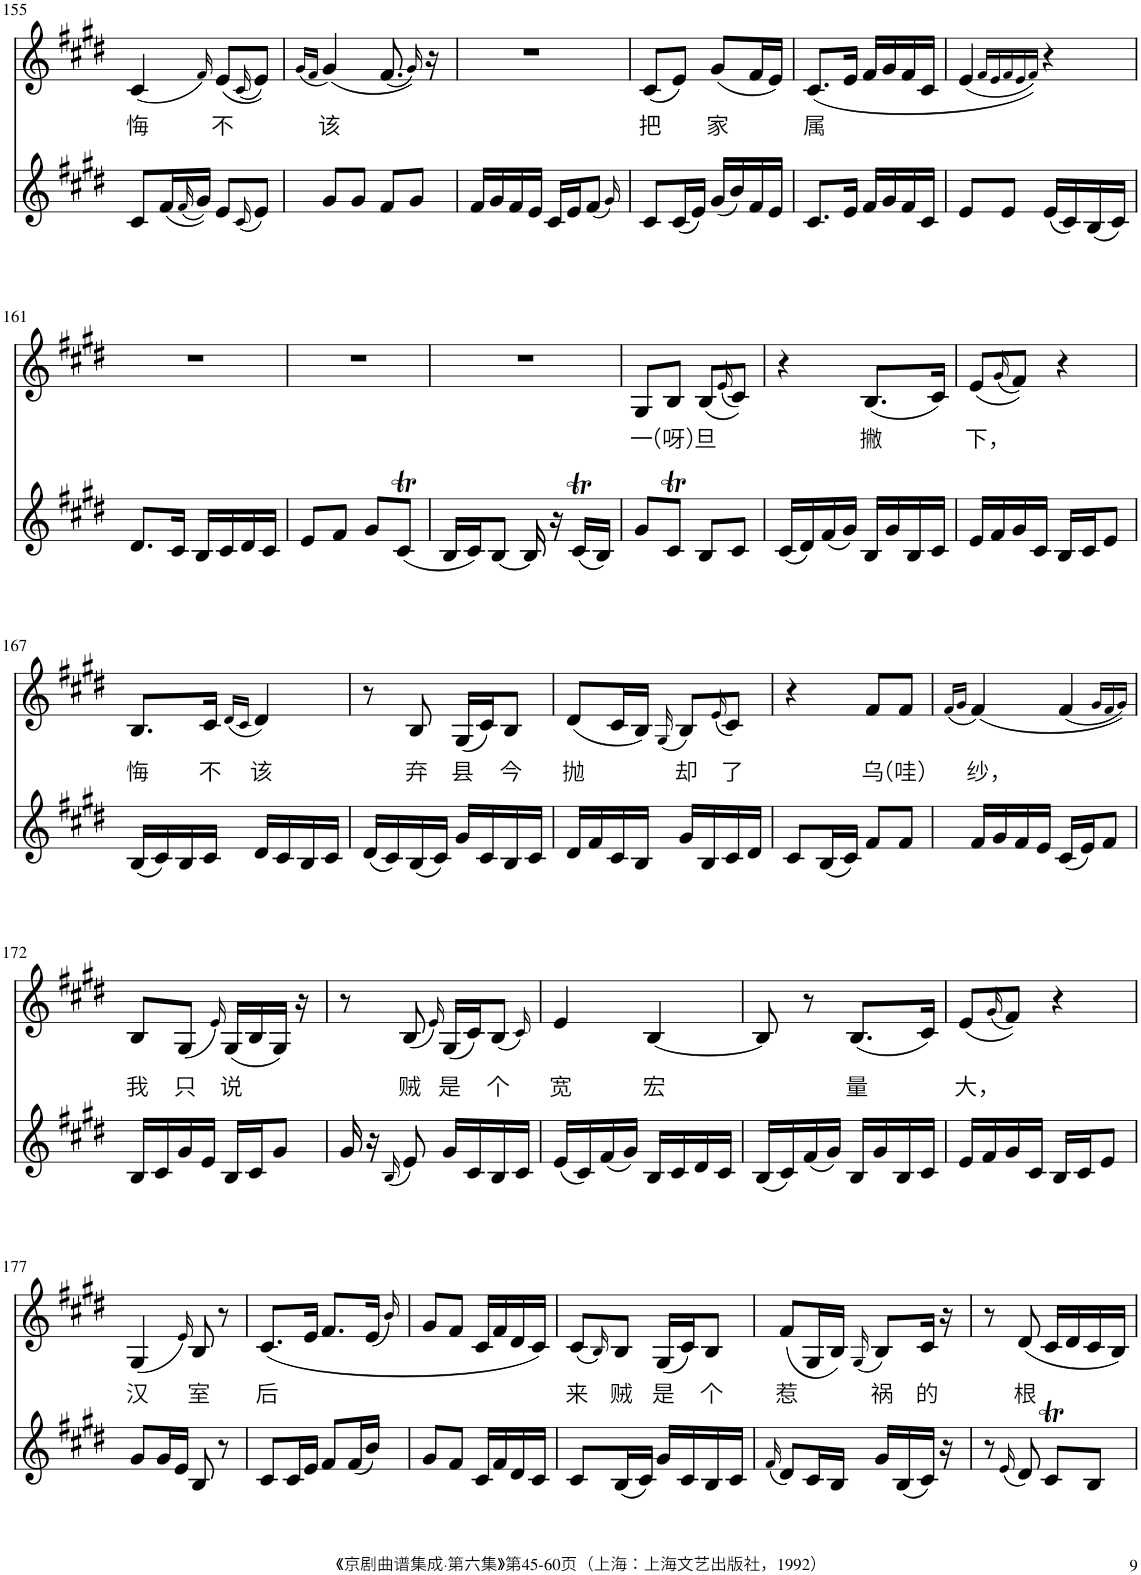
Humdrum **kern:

**kern	**kern	**text
*part2	*part1	*part1
*staff2	*staff1	*staff1
*I"Piano	*I"Piano	*
*I'Pno	*I'Pno	*
!!LO:PB:g=z
*clefG2	*clefG2	*
*k[f#c#g#d#]	*k[f#c#g#d#]	*
*M2/4	*M2/4	*
=155	=155	=155
!	!	!LO:LY:b
8c#/L	(4c#/	悔
(16f#/L	.	.
(16qf#/	.	.
16g#/JJ))	.	.
.	16qf#/)	.
!	!	!LO:LY:b
8e/L	(8e/L	不
(16qc#/	(16qc#/	.
8e/J)	8e/J))	.
=156	=156	=156
.	(16qg#/LL	.
.	16qf#/JJ	.
!	!	!LO:LY:b
8g#/L	(4g#/)	该
8g#/J	.	.
8f#/L	(8.f#/	.
8g#/J	.	.
.	16qg#/))	.
.	16r	.
=157	=157	=157
16f#/LL	2r	.
16g#/	.	.
16f#/	.	.
16e/JJ	.	.
16c#/LL	.	.
16e/J	.	.
(8f#/J	.	.
16qg#/)	.	.
=158	=158	=158
!	!	!LO:LY:b
8c#/L	(8c#/L	把
(16c#/L	8e/J)	.
16e/JJ)	.	.
!	!	!LO:LY:b
(16g#/LL	(8g#/L	家
16b/)	.	.
16f#/	16f#/L	.
16e/JJ	16e/JJ)	.
=159	=159	=159
!	!	!LO:LY:b
8.c#/L	(8.c#/L	属
16e/Jk	16e/Jk	.
16f#/LL	16f#/LL	.
16g#/	16g#/	.
16f#/	16f#/	.
16c#/JJ	16c#/JJ	.
=160	=160	=160
8e/L	(4e/	.
8e/J	.	.
.	16qf#/LL	.
.	16qe/	.
.	16qf#/	.
.	16qe/	.
.	16qf#/JJ))	.
(16e/LL	4r	.
16c#/)	.	.
(16B/	.	.
16c#/JJ)	.	.
!!LO:LB:g=z
=161	=161	=161
8.d#/L	2r	.
16c#/Jk	.	.
16B/LL	.	.
16c#/	.	.
16d#/	.	.
16c#/JJ	.	.
=162	=162	=162
8e/L	2r	.
8f#/J	.	.
8g#/L	.	.
(8c#T/J	.	.
=163	=163	=163
16B/LL	2r	.
16c#/J)	.	.
[8B/J	.	.
16B/]	.	.
16r	.	.
(16c#T/LL	.	.
16B/JJ)	.	.
=164	=164	=164
!	!	!LO:LY:b
8g#/L	8G#/L	一
!	!	!LO:LY:b
8c#T/J	8B/J	（呀）
!	!	!LO:LY:b
8B/L	(8B/L	旦
.	(16qe/	.
8c#/J	8c#/J))	.
=165	=165	=165
(16c#/LL	4r	.
16d#/)	.	.
(16f#/	.	.
16g#/JJ)	.	.
!	!	!LO:LY:b
16B/LL	(8.B/L	撇
16g#/	.	.
16B/	.	.
16c#/JJ	16c#/Jk)	.
=166	=166	=166
!	!	!LO:LY:b
16e/LL	(8e/L	下，
16f#/	.	.
.	(16qg#/	.
16g#/	8f#/J))	.
16c#/JJ	.	.
16B/LL	4r	.
16c#/J	.	.
8e/J	.	.
!!LO:LB:g=z
=167	=167	=167
!	!	!LO:LY:b
(16B/LL	8.B/L	悔
16c#/)	.	.
16B/	.	.
!	!	!LO:LY:b
16c#/JJ	16c#/Jk	不
.	(16qd#/LL	.
.	16qc#/JJ	.
!	!	!LO:LY:b
16d#/LL	4d#/)	该
16c#/	.	.
16B/	.	.
16c#/JJ	.	.
=168	=168	=168
(16d#/LL	8r	.
16c#/)	.	.
!	!	!LO:LY:b
(16B/	8B/	弃
16c#/JJ)	.	.
!	!	!LO:LY:b
16g#/LL	(16G#/LL	县
16c#/	16c#/J)	.
!	!	!LO:LY:b
16B/	8B/J	今
16c#/JJ	.	.
=169	=169	=169
!	!	!LO:LY:b
16d#/LL	(8d#/L	抛
16f#/	.	.
16c#/	16c#/L	.
16B/JJ	16B/JJ)	.
.	(16qG#/	.
!	!	!LO:LY:b
16g#/LL	8B/L)	却
16B/	.	.
.	(16qe/	.
!	!	!LO:LY:b
16c#/	8c#/J)	了
16d#/JJ	.	.
=170	=170	=170
8c#/L	4r	.
(16B/L	.	.
16c#/JJ)	.	.
!	!	!LO:LY:b
8f#/L	8f#/L	乌
!	!	!LO:LY:b
8f#/J	8f#/J	（哇）
=171	=171	=171
.	(16qf#/LL	.
.	16qg#/JJ	.
!	!	!LO:LY:b
16f#/LL	(4f#/)	纱，
16g#/	.	.
16f#/	.	.
16e/JJ	.	.
(16c#/LL	(4f#/	.
16e/J)	.	.
8f#/J	.	.
.	16qg#/LL	.
.	16qf#/	.
.	16qg#/JJ))	.
!!LO:LB:g=z
=172	=172	=172
!	!	!LO:LY:b
16B/LL	8B/L	我
16c#/	.	.
!	!	!LO:LY:b
16g#/	(8G#/J	只
16e/JJ	.	.
.	16qe/)	.
!	!	!LO:LY:b
16B/LL	(16G#/LL	说
16c#/J	16B/	.
8g#/J	16G#/JJ)	.
.	16r	.
=173	=173	=173
16g#/	8r	.
16r	.	.
(16qB/	.	.
!	!	!LO:LY:b
8e/)	(8B/	贼
.	16qe/)	.
!	!	!LO:LY:b
16g#/LL	(16G#/LL	是
16c#/	16c#/J)	.
!	!	!LO:LY:b
16B/	(8B/J	个
16c#/JJ	.	.
.	16qc#/)	.
=174	=174	=174
!	!	!LO:LY:b
(16e/LL	4e/	宽
16c#/)	.	.
(16f#/	.	.
16g#/JJ)	.	.
!	!	!LO:LY:b
16B/LL	[4B/	宏
16c#/	.	.
16d#/	.	.
16c#/JJ	.	.
=175	=175	=175
(16B/LL	8B/]	.
16c#/)	.	.
(16f#/	8r	.
16g#/JJ)	.	.
!	!	!LO:LY:b
16B/LL	(8.B/L	量
16g#/	.	.
16B/	.	.
16c#/JJ	16c#/Jk)	.
=176	=176	=176
!	!	!LO:LY:b
16e/LL	(8e/L	大，
16f#/	.	.
.	(16qg#/	.
16g#/	8f#/J))	.
16c#/JJ	.	.
16B/LL	4r	.
16c#/J	.	.
8e/J	.	.
!!LO:LB:g=z
=177	=177	=177
!	!	!LO:LY:b
8g#/L	(4G#/	汉
16g#/L	.	.
16e/JJ	.	.
.	16qe/)	.
!	!	!LO:LY:b
8B/	8B/	室
8r	8r	.
=178	=178	=178
!	!	!LO:LY:b
8c#/L	(8.c#/L	后
16c#/L	.	.
16e/JJ	16e/Jk	.
8f#/L	8.f#/L	.
(16f#/L	.	.
16b/JJ)	(16e/Jk	.
.	16qb/)	.
=179	=179	=179
8g#/L	8g#/L	.
8f#/J	8f#/J	.
16c#/LL	16c#/LL	.
16f#/	16f#/	.
16d#/	16d#/	.
16c#/JJ	16c#/JJ)	.
=180	=180	=180
!	!	!LO:LY:b
8c#/L	(8c#/L	来
.	16qB/)	.
!	!	!LO:LY:b
(16B/L	8B/J	贼
16c#/JJ)	.	.
!	!	!LO:LY:b
16g#/LL	(16G#/LL	是
16c#/	16c#/J)	.
!	!	!LO:LY:b
16B/	8B/J	个
16c#/JJ	.	.
=181	=181	=181
(16qf#/	.	.
!	!	!LO:LY:b
8d#/L)	(8f#/L	惹
16c#/L	16G#/L	.
16B/JJ	16B/JJ)	.
.	(16qG#/	.
!	!	!LO:LY:b
16g#/LL	8B/L)	祸
(16B/	.	.
!	!	!LO:LY:b
16c#/JJ)	16c#/Jk	的
16r	16r	.
=182	=182	=182
8r	8r	.
(16qe/	.	.
!	!	!LO:LY:b
8d#/)	(8d#/	根
8c#T/L	16c#/LL	.
.	16d#/	.
8B/J	16c#/	.
.	16B/JJ)	.
=	=	=
*-	*-	*-
